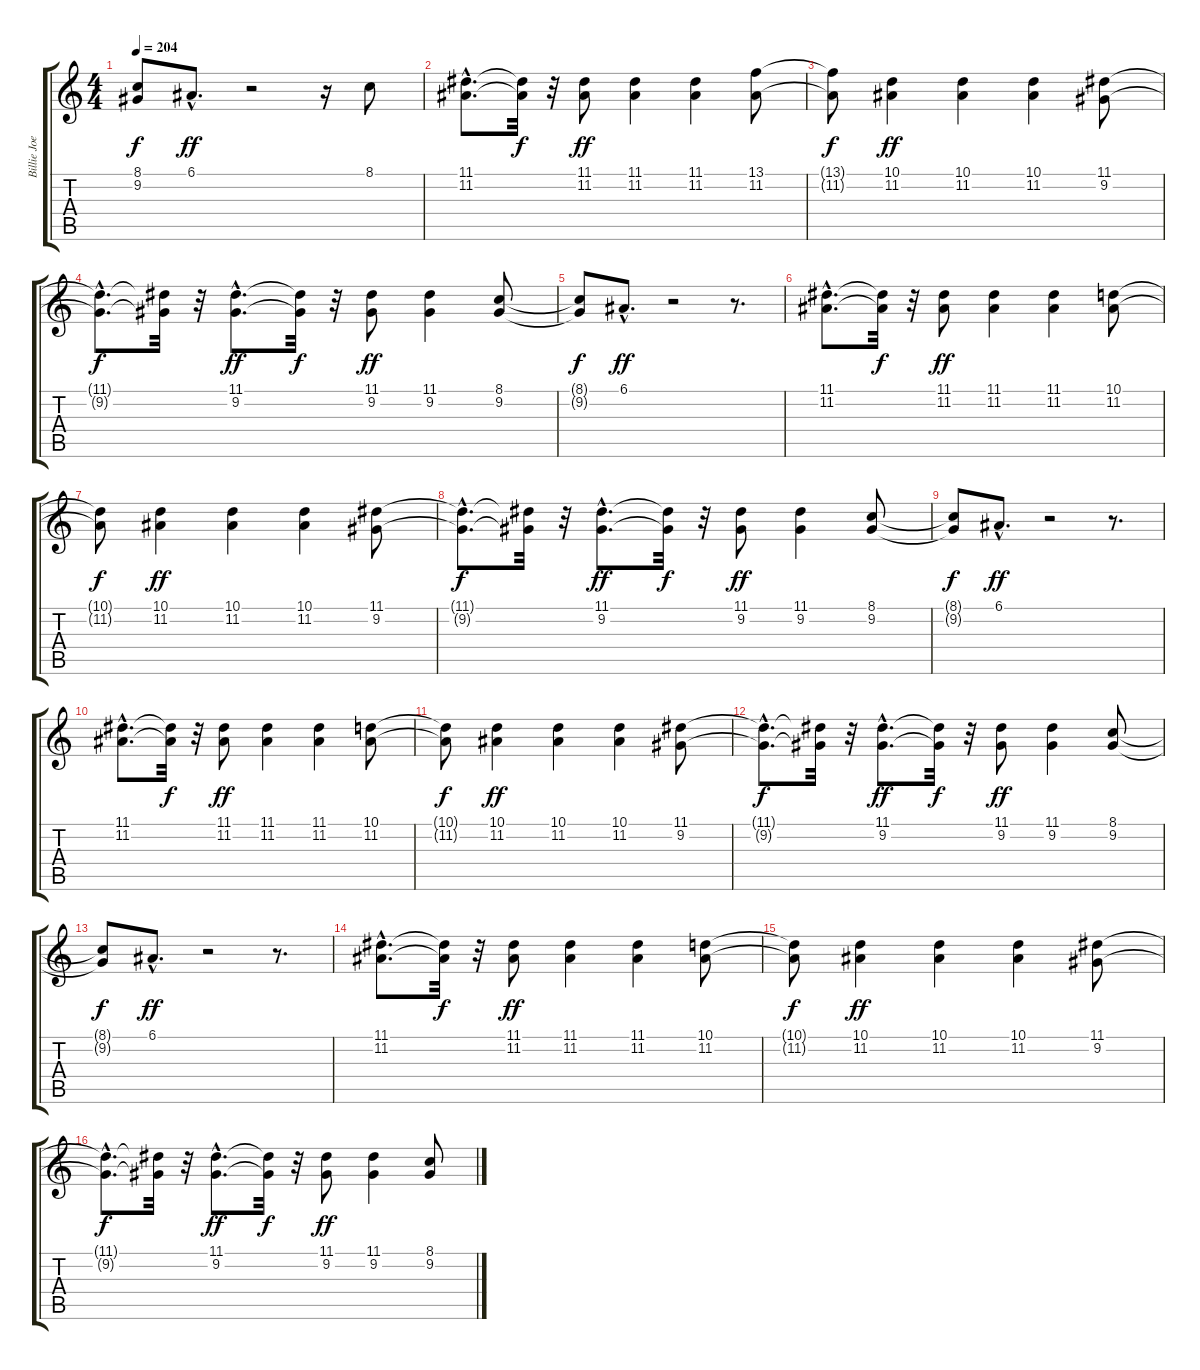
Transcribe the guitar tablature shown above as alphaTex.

\track ("Billie Joe - Mike - Vocals" "Billie Joe") {instrument lead6voice}
\staff {score tabs}
\tuning (E4 B3 G3 D3 A2 E2) {hide}
\ts (4 4)
\tempo 204
\clef g2
\ks c
(8.1{t} 9.2{t}).8{dy f} 6.1{hac}.8{d dy ff} r.2 r.16 8.1.8 |
(11.1{hac} 11.2{hac}).8{d} (11.1{t} 11.2{t}).32{dy f} r.32 (11.1 11.2).8{dy ff} (11.1 11.2).4 (11.1 11.2).4 (13.1 11.2).8 |
(13.1{t} 11.2{t}).8{dy f} (10.1 11.2).4{dy ff} (10.1 11.2).4 (10.1 11.2).4 (11.1 9.2).8 |
(11.1{hac t} 9.2{hac t}).8{d dy f} (11.1{t} 9.2{t}).32 r.32 (11.1{hac} 9.2{hac}).8{d dy ff} (11.1{t} 9.2{t}).32{dy f} r.32 (11.1 9.2).8{dy ff} (11.1 9.2).4 (8.1 9.2).8 |
(8.1{t} 9.2{t}).8{dy f} 6.1{hac}.8{d dy ff} r.2 r.8{d} |
(11.1{hac} 11.2{hac}).8{d} (11.1{t} 11.2{t}).32{dy f} r.32 (11.1 11.2).8{dy ff} (11.1 11.2).4 (11.1 11.2).4 (10.1 11.2).8 |
(10.1{t} 11.2{t}).8{dy f} (10.1 11.2).4{dy ff} (10.1 11.2).4 (10.1 11.2).4 (11.1 9.2).8 |
(11.1{hac t} 9.2{hac t}).8{d dy f} (11.1{t} 9.2{t}).32 r.32 (11.1{hac} 9.2{hac}).8{d dy ff} (11.1{t} 9.2{t}).32{dy f} r.32 (11.1 9.2).8{dy ff} (11.1 9.2).4 (8.1 9.2).8 |
(8.1{t} 9.2{t}).8{dy f} 6.1{hac}.8{d dy ff} r.2 r.8{d} |
(11.1{hac} 11.2{hac}).8{d} (11.1{t} 11.2{t}).32{dy f} r.32 (11.1 11.2).8{dy ff} (11.1 11.2).4 (11.1 11.2).4 (10.1 11.2).8 |
(10.1{t} 11.2{t}).8{dy f} (10.1 11.2).4{dy ff} (10.1 11.2).4 (10.1 11.2).4 (11.1 9.2).8 |
(11.1{hac t} 9.2{hac t}).8{d dy f} (11.1{t} 9.2{t}).32 r.32 (11.1{hac} 9.2{hac}).8{d dy ff} (11.1{t} 9.2{t}).32{dy f} r.32 (11.1 9.2).8{dy ff} (11.1 9.2).4 (8.1 9.2).8 |
(8.1{t} 9.2{t}).8{dy f} 6.1{hac}.8{d dy ff} r.2 r.8{d} |
(11.1{hac} 11.2{hac}).8{d} (11.1{t} 11.2{t}).32{dy f} r.32 (11.1 11.2).8{dy ff} (11.1 11.2).4 (11.1 11.2).4 (10.1 11.2).8 |
(10.1{t} 11.2{t}).8{dy f} (10.1 11.2).4{dy ff} (10.1 11.2).4 (10.1 11.2).4 (11.1 9.2).8 |
(11.1{hac t} 9.2{hac t}).8{d dy f} (11.1{t} 9.2{t}).32 r.32 (11.1{hac} 9.2{hac}).8{d dy ff} (11.1{t} 9.2{t}).32{dy f} r.32 (11.1 9.2).8{dy ff} (11.1 9.2).4 (8.1 9.2).8
